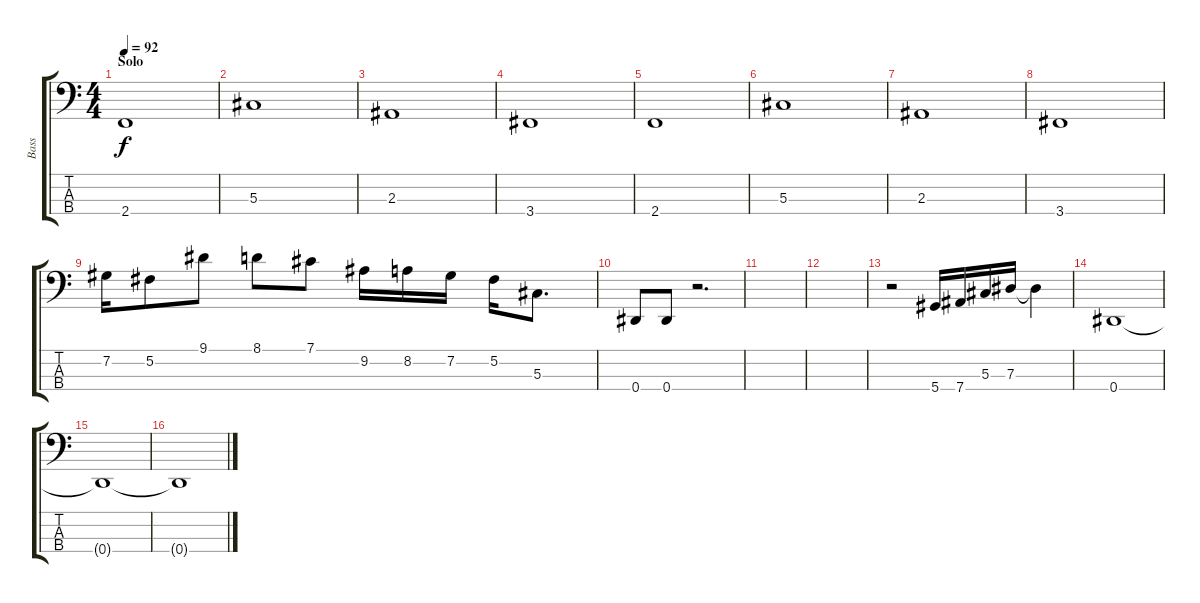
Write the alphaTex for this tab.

\track ("Bass" "Bass") {instrument electricbassfinger}
\staff {score tabs}
\tuning (Gb2 Db2 Ab1 Eb1) {hide}
\ts (4 4)
\section ("" "Solo")
\tempo 92
\clef f4
\ks c
2.4.1{dy f} |
5.3.1 |
2.3.1 |
3.4.1 |
2.4.1 |
5.3.1 |
2.3.1 |
3.4.1 |
7.2.16 5.2.8 9.1.8 8.1.8 7.1.8 9.2.16 8.2.16 7.2.16 5.2.16 5.3.8{d} |
0.4.8 0.4.8 r.2{d} |
|
|
r.2 5.4.16 7.4.16 5.3.16 7.3.16 7.3{t}.4 |
0.4.1 |
0.4{t}.1 |
0.4{t}.1
